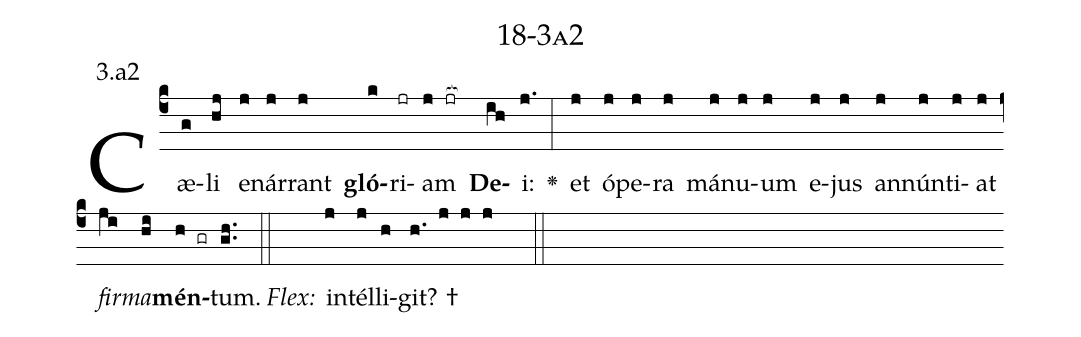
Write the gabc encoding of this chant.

name: 18-3a2;
annotation: 3.a2;
%%
(c4)Cæ(g)li(hj) e(j)nár(j)rant(j) <b>gló</b>(k)ri(jr)am(j jr[ocb:1{]) <b>De</b>(ih[ocb:0}])i:(j.) <v>\greheightstar</v>(:) et(j) ó(j)pe(j)ra(j) má(j)nu(j)um(j) e(j)jus(j) an(j)nún(j)ti(j)at(j) <i>fir</i>(ji)<i>ma</i>(hi)<b>mén</b>(h gr)tum.(gh..) (::)
<i>Flex:</i>()  in(j)tél(j)li(h)git? †(h. j j j  ::)

%E(j) u(j) o(ji) u(hi) a(h) e.(gh..) (::)
